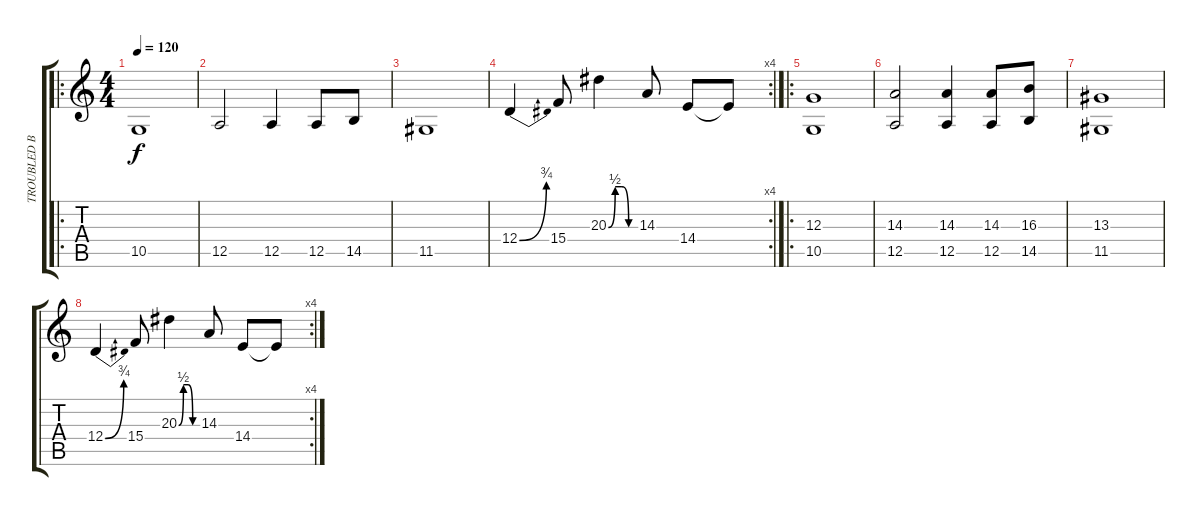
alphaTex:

\track ("TROUBLED BACKGR. VOICE" "TROUBLED B") {instrument lead2sawtooth}
\staff {score tabs}
\tuning (E4 B3 G3 D3 A2 E2) {hide}
\ro
\ts (4 4)
\tempo 120
\clef g2
\ks c
10.5.1{dy f} |
12.5.2 12.5.4 12.5.8 14.5.8 |
11.5.1 |
\rc 4
12.4{be (bend 0 0 60 3)}.4 15.4.8 20.3{be (custom 0 0 15 2 30 2 45 0 60 0)}.4 14.3.8 14.4.8 14.4{t}.8 |
\ro
(12.3 10.5).1{volume 11 instrument overdrivenguitar} |
(14.3 12.5).2 (14.3 12.5).4 (14.3 12.5).8 (16.3 14.5).8 |
(13.3 11.5).1 |
\rc 4
12.4{be (bend 0 0 60 3)}.4 15.4.8 20.3{be (custom 0 0 15 2 30 2 45 0 60 0)}.4 14.3.8 14.4.8 14.4{t}.8
